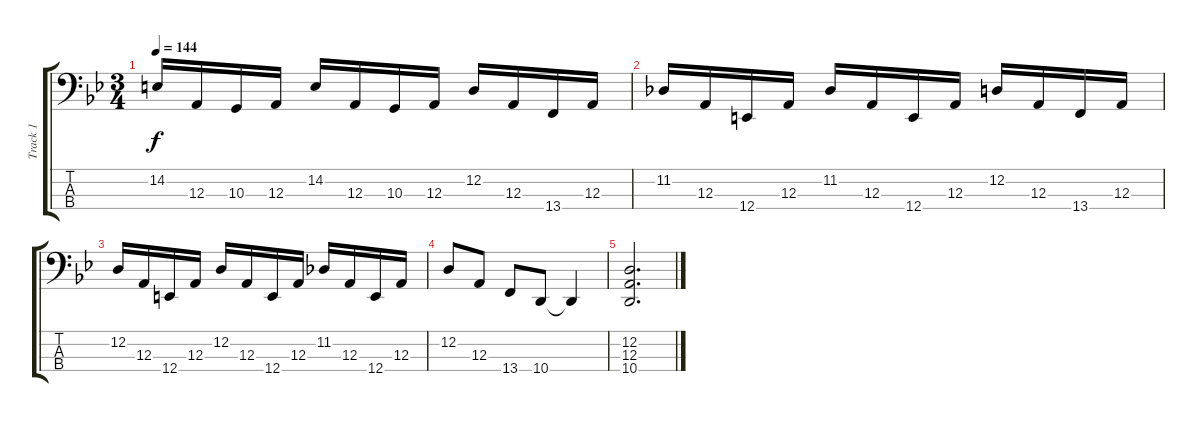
\track ("Track 1" "Track 1") {instrument cello}
\staff {score tabs}
\tuning (G2 D2 A1 E1) {hide}
\ts (3 4)
\tempo 144
\clef f4
\ks bb
14.2.16{dy f} 12.3.16 10.3.16 12.3.16 14.2.16 12.3.16 10.3.16 12.3.16 12.2.16 12.3.16 13.4.16 12.3.16 |
11.2.16 12.3.16 12.4.16 12.3.16 11.2.16 12.3.16 12.4.16 12.3.16 12.2.16 12.3.16 13.4.16 12.3.16 |
12.2.16 12.3.16 12.4.16 12.3.16 12.2.16 12.3.16 12.4.16 12.3.16 11.2.16 12.3.16 12.4.16 12.3.16 |
12.2.8 12.3.8 13.4.8 10.4.8 10.4{t}.4 |
(12.2 12.3 10.4).2{d}
